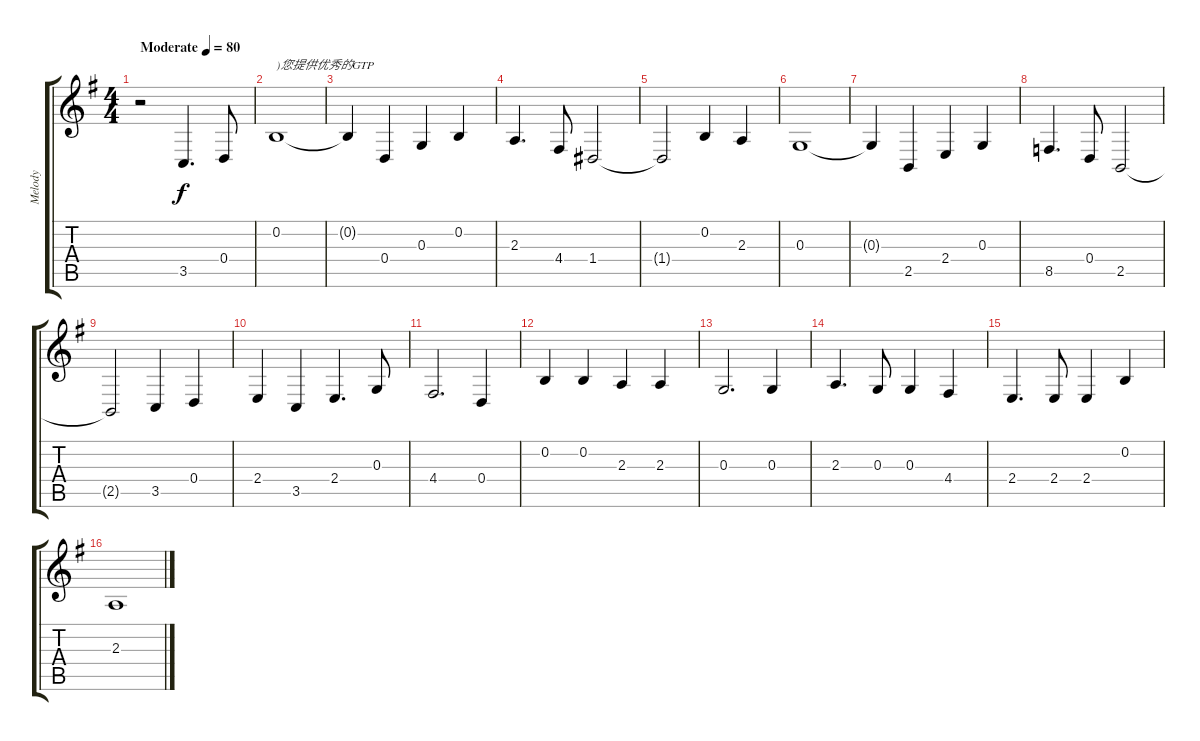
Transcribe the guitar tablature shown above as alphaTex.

\track ("Melody" "Melody") {instrument flute}
\staff {score tabs}
\tuning (E4 B3 G3 D3 A2 E2) {hide}
\ts (4 4)
\tempo (80 "Moderate")
\clef g2
\ks g
r.2{dy f instrument flute} 3.5.4{d} 0.4.8 |
0.2.1{txt ")您提供优秀的GTP"} |
0.2{t}.4 0.4.4 0.3.4 0.2.4 |
2.3.4{d} 4.4.8 1.4.2 |
1.4{t}.2 0.2.4 2.3.4 |
0.3.1 |
0.3{t}.4 2.5.4 2.4.4 0.3.4 |
8.5.4{d} 0.4.8 2.5.2 |
2.5{t}.2 3.5.4 0.4.4 |
2.4.4 3.5.4 2.4.4{d} 0.3.8 |
4.4.2{d} 0.4.4 |
0.2.4 0.2.4 2.3.4 2.3.4 |
0.3.2{d} 0.3.4 |
2.3.4{d} 0.3.8 0.3.4 4.4.4 |
2.4.4{d} 2.4.8 2.4.4 0.2.4 |
2.3.1
